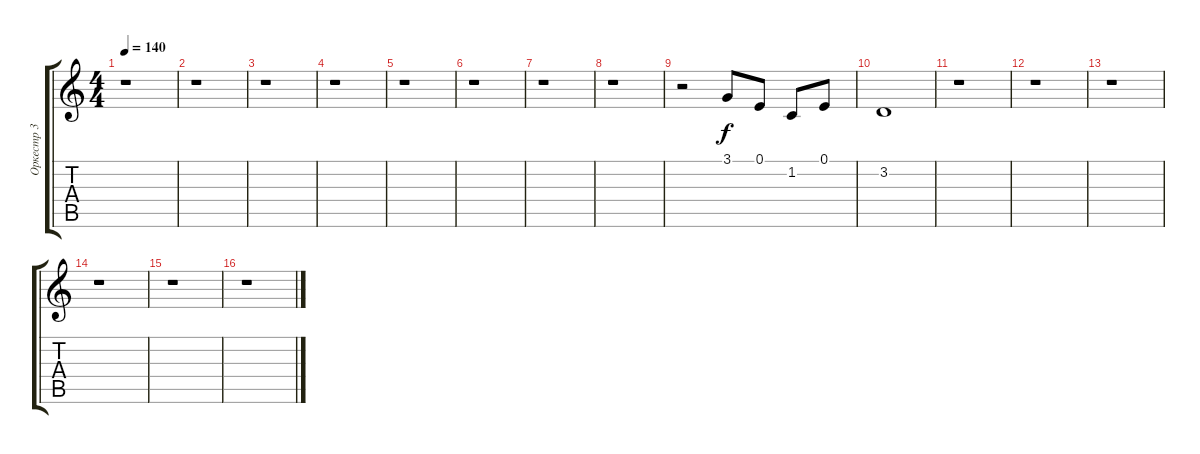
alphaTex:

\track ("Оркестр 3" "Оркестр 3") {instrument tuba}
\staff {score tabs}
\tuning (E4 B3 G3 D3 A2 E2) {hide}
\ts (4 4)
\tempo 140
\clef g2
\ks c
r.1{dy f} |
r.1 |
r.1 |
r.1 |
r.1 |
r.1 |
r.1 |
r.1 |
r.2 3.1.8 0.1.8 1.2.8 0.1.8 |
3.2.1 |
r.1 |
r.1 |
r.1 |
r.1 |
r.1 |
r.1
